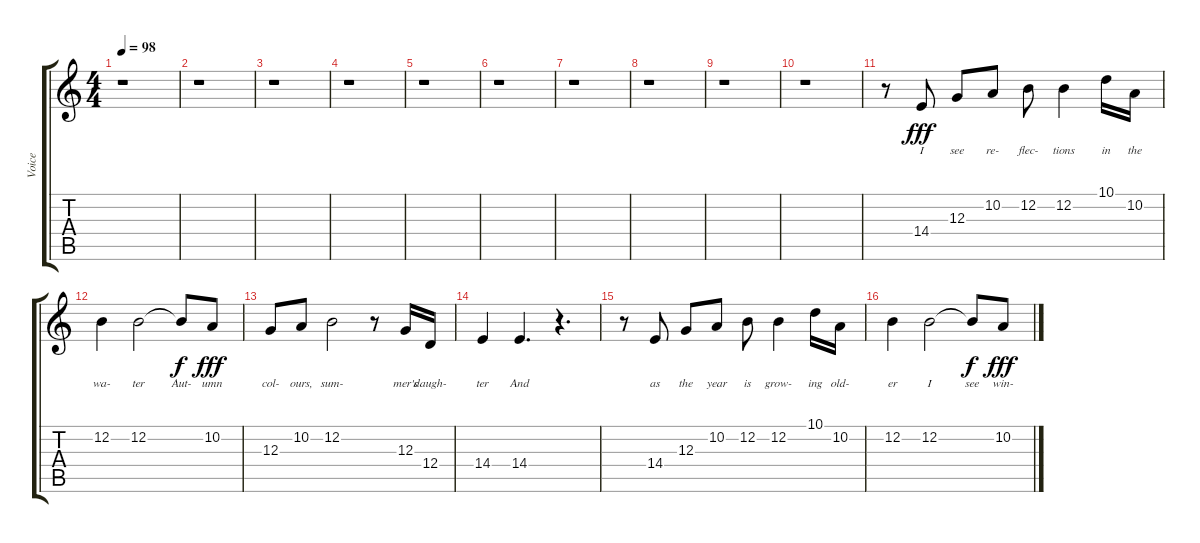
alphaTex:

\track ("Voice" "Voice") {instrument percussiveorgan}
\staff {score tabs}
\tuning (E4 B3 G3 D3 A2 E2) {hide}
\ts (4 4)
\tempo 98
\clef g2
\ks c
r.1{dy fff instrument percussiveorgan} |
r.1 |
r.1 |
r.1 |
r.1 |
r.1 |
r.1 |
r.1 |
r.1 |
r.1 |
r.8 14.4.8{lyrics (0 "I") lyrics (1 "") lyrics (2 "") lyrics (3 "") lyrics (4 "")} 12.3.8{lyrics (0 "see") lyrics (1 "") lyrics (2 "") lyrics (3 "") lyrics (4 "")} 10.2.8{lyrics (0 "re-") lyrics (1 "") lyrics (2 "") lyrics (3 "") lyrics (4 "")} 12.2.8{lyrics (0 "flec-") lyrics (1 "") lyrics (2 "") lyrics (3 "") lyrics (4 "")} 12.2.4{lyrics (0 "tions") lyrics (1 "") lyrics (2 "") lyrics (3 "") lyrics (4 "")} 10.1.16{lyrics (0 "in") lyrics (1 "") lyrics (2 "") lyrics (3 "") lyrics (4 "")} 10.2.16{lyrics (0 "the") lyrics (1 "") lyrics (2 "") lyrics (3 "") lyrics (4 "")} |
12.2.4{lyrics (0 "wa-") lyrics (1 "") lyrics (2 "") lyrics (3 "") lyrics (4 "")} 12.2.2{lyrics (0 "ter") lyrics (1 "") lyrics (2 "") lyrics (3 "") lyrics (4 "")} 12.2{t}.8{lyrics (0 "Aut-") lyrics (1 "") lyrics (2 "") lyrics (3 "") lyrics (4 "") dy f} 10.2.8{lyrics (0 "umn") lyrics (1 "") lyrics (2 "") lyrics (3 "") lyrics (4 "") dy fff} |
12.3.8{lyrics (0 "col-") lyrics (1 "") lyrics (2 "") lyrics (3 "") lyrics (4 "")} 10.2.8{lyrics (0 "ours,") lyrics (1 "") lyrics (2 "") lyrics (3 "") lyrics (4 "")} 12.2.2{lyrics (0 "sum-") lyrics (1 "") lyrics (2 "") lyrics (3 "") lyrics (4 "")} r.8 12.3.16{lyrics (0 "mer's") lyrics (1 "") lyrics (2 "") lyrics (3 "") lyrics (4 "")} 12.4.16{lyrics (0 "daugh-") lyrics (1 "") lyrics (2 "") lyrics (3 "") lyrics (4 "")} |
14.4.4{lyrics (0 "ter") lyrics (1 "") lyrics (2 "") lyrics (3 "") lyrics (4 "")} 14.4.4{d lyrics (0 "And") lyrics (1 "") lyrics (2 "") lyrics (3 "") lyrics (4 "")} r.4{d} |
r.8 14.4.8{lyrics (0 "as") lyrics (1 "") lyrics (2 "") lyrics (3 "") lyrics (4 "")} 12.3.8{lyrics (0 "the") lyrics (1 "") lyrics (2 "") lyrics (3 "") lyrics (4 "")} 10.2.8{lyrics (0 "year") lyrics (1 "") lyrics (2 "") lyrics (3 "") lyrics (4 "")} 12.2.8{lyrics (0 "is") lyrics (1 "") lyrics (2 "") lyrics (3 "") lyrics (4 "")} 12.2.4{lyrics (0 "grow-") lyrics (1 "") lyrics (2 "") lyrics (3 "") lyrics (4 "")} 10.1.16{lyrics (0 "ing") lyrics (1 "") lyrics (2 "") lyrics (3 "") lyrics (4 "")} 10.2.16{lyrics (0 "old-") lyrics (1 "") lyrics (2 "") lyrics (3 "") lyrics (4 "")} |
12.2.4{lyrics (0 "er") lyrics (1 "") lyrics (2 "") lyrics (3 "") lyrics (4 "")} 12.2.2{lyrics (0 "I") lyrics (1 "") lyrics (2 "") lyrics (3 "") lyrics (4 "")} 12.2{t}.8{lyrics (0 "see") lyrics (1 "") lyrics (2 "") lyrics (3 "") lyrics (4 "") dy f} 10.2.8{lyrics (0 "win-") lyrics (1 "") lyrics (2 "") lyrics (3 "") lyrics (4 "") dy fff}
